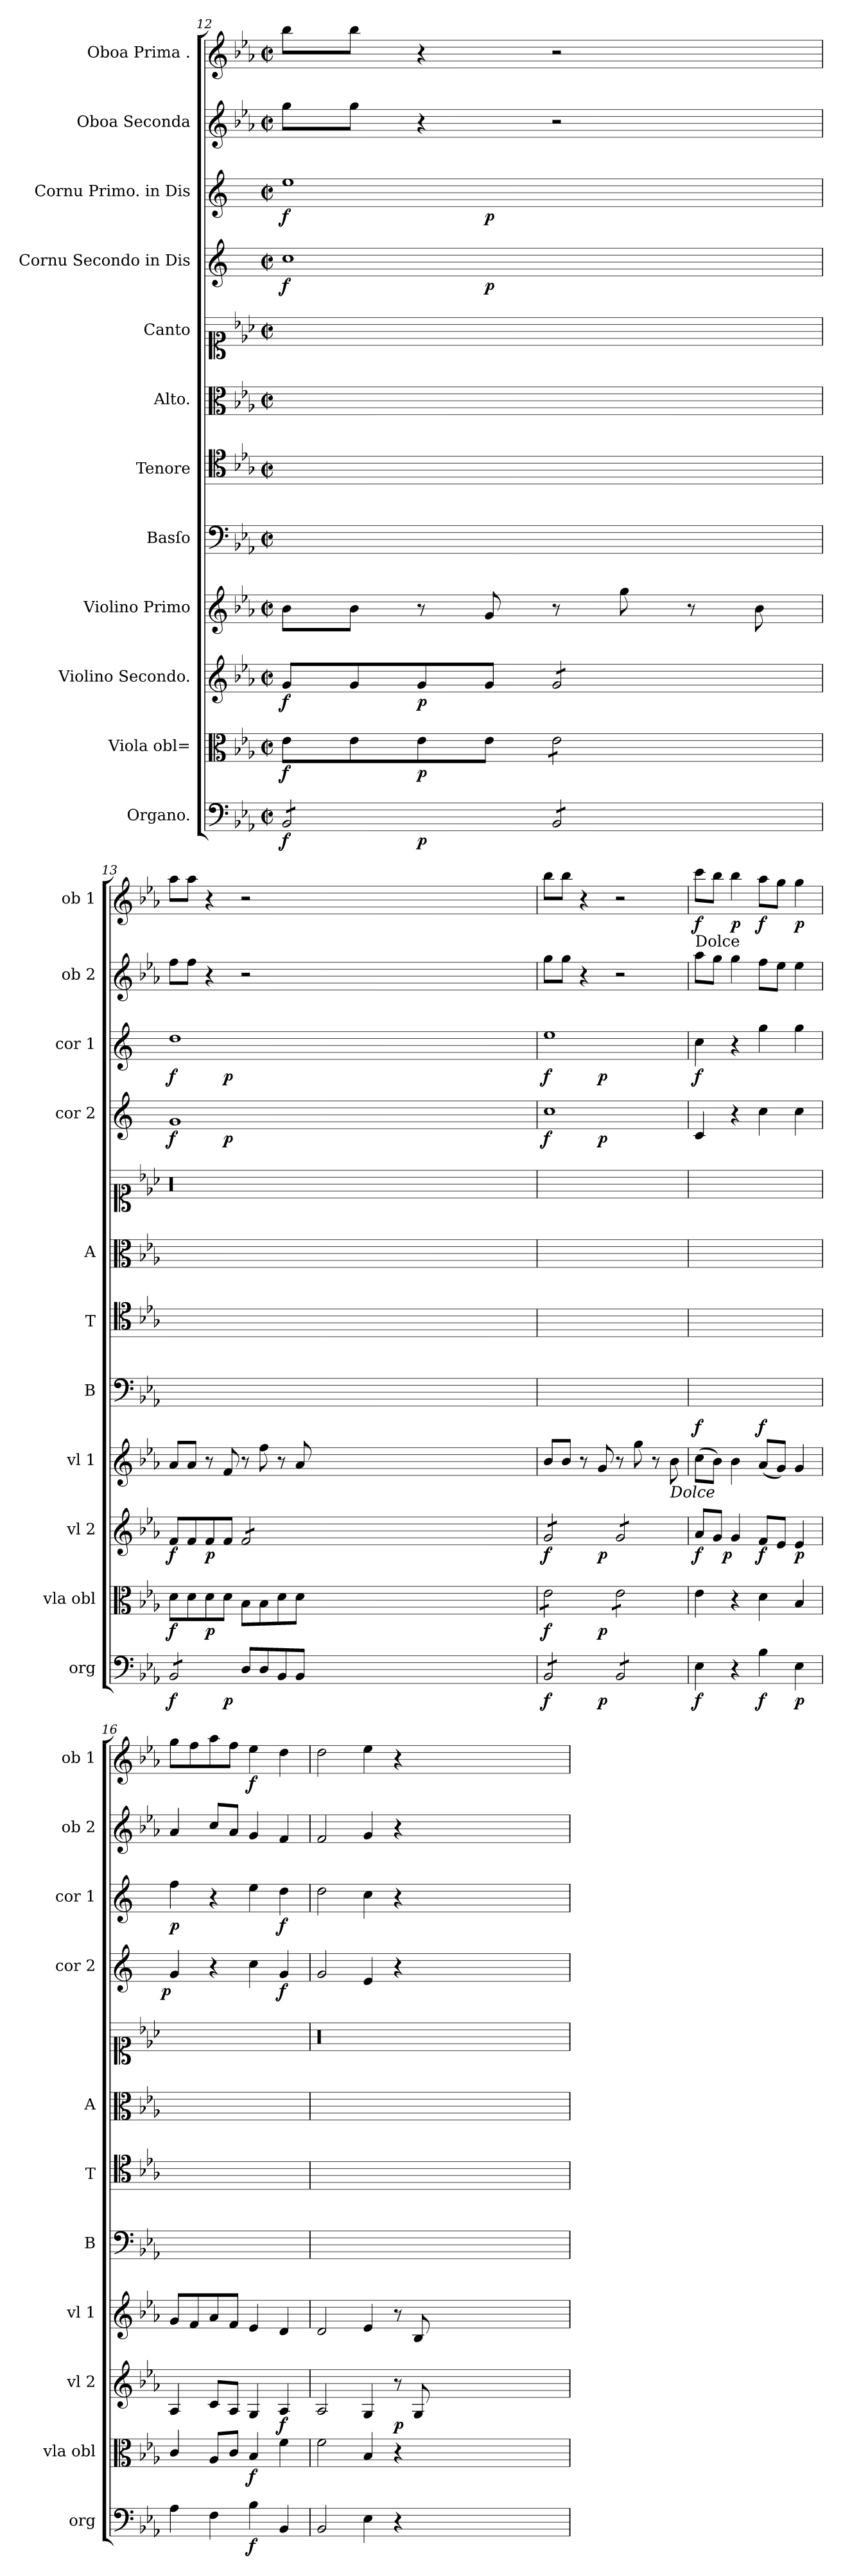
**kern	**dynam	**kern	**dynam	**kern	**dynam	**kern	**dynam	**kern	**kern	**kern	**kern	**kern	**dynam	**kern	**dynam	**kern	**kern	**dynam
*part12	*part12	*part11	*part11	*part10	*part10	*part9	*part9	*part8	*part7	*part6	*part5	*part4	*part4	*part3	*part3	*part2	*part1	*part1
*staff12	*staff12	*staff11	*staff11	*staff10	*staff10	*staff9	*staff9	*staff8	*staff7	*staff6	*staff5	*staff4	*staff4	*staff3	*staff3	*staff2	*staff1	*staff1
*I"Organo.	*	*I"Viola obl=	*	*I"Violino Secondo.	*	*I"Violino Primo	*	*I"Basſo	*I"Tenore	*I"Alto.	*I"Canto	*I"Cornu Secondo in Dis	*	*I"Cornu Primo. in Dis	*	*I"Oboa Seconda	*I"Oboa Prima .	*
*I'org	*	*I'vla obl	*	*I'vl 2	*	*I'vl 1	*	*I'B	*I'T	*I'A	*	*I'cor 2	*	*I'cor 1	*	*I'ob 2	*I'ob 1	*
*clefF4	*	*clefC3	*	*clefG2	*	*clefG2	*	*clefF4	*clefC4	*clefC3	*clefC1	*clefG2	*	*clefG2	*	*clefG2	*clefG2	*
*	*	*	*	*	*	*	*	*	*	*	*	*ITrd5c9	*	*ITrd5c9	*	*	*	*
*k[b-e-a-]	*	*k[b-e-a-]	*	*k[b-e-a-]	*	*k[b-e-a-]	*	*k[b-e-a-]	*k[b-e-a-]	*k[b-e-a-]	*k[b-e-a-]	*k[b-e-a-]	*	*k[b-e-a-]	*	*k[b-e-a-]	*k[b-e-a-]	*
*E-:	*	*E-:	*	*E-:	*	*E-:	*	*E-:	*E-:	*E-:	*E-:	*E-:	*	*E-:	*	*E-:	*E-:	*
*M2/2	*	*M2/2	*	*M2/2	*	*M2/2	*	*M2/2	*M2/2	*M2/2	*M2/2	*M2/2	*	*M2/2	*	*M2/2	*M2/2	*
*met(c|)	*	*met(c|)	*	*met(c|)	*	*met(c|)	*	*met(c|)	*met(c|)	*met(c|)	*met(c|)	*met(c|)	*	*met(c|)	*	*met(c|)	*met(c|)	*
=12	=12	=12	=12	=12	=12	=12	=12	=12	=12	=12	=12	=12	=12	=12	=12	=12	=12	=12
!	!	!	!	!	!	!	!LO:DY:a	!	!	!	!	!	!	!	!	!	!	!
*^	*	*	*	*	*	*	*	*	*	*	*	*^	*	*^	*	*	*	*
*tremolo	*	*	*	*	*	*	*	*	*	*	*	*	*	*	*	*	*	*	*	*	*
8BB-/L	4ryy	f	8e-\L	f	8g/L	f	8b-\L	f&colon;	1ryy	1ryy	1ryy	1ryy	1e-	4.ryy	f	1g	4.ryy	f	8gg\L	8bb-\L	.
8BB-/	.	.	8e-\	.	8g/	.	8b-\J	.	.	.	.	.	.	.	.	.	.	.	8gg\J	8bb-\J	.
8BB-/	2.ryy	p	8e-\	p	8g/	p	8r	.	.	.	.	.	.	.	.	.	.	.	4r	4r	.
!	!	!	!	!	!	!	!	!LO:DY:a	!	!	!	!	!	!	!	!	!	!	!	!	!
8BB-/J	.	.	8e-\J	.	8g/J	.	8g/	p&colon;	.	.	.	.	.	2ryy	p	.	2ryy	p	.	.	.
*	*	*	*tremolo	*	*	*	*	*	*	*	*	*	*	*	*	*	*	*	*	*	*
*	*	*	*	*	*tremolo	*	*	*	*	*	*	*	*	*	*	*	*	*	*	*	*
8BB-/L	.	.	8e-\L	.	8g/L	.	8r	.	.	.	.	.	.	.	.	.	.	.	2r	2r	.
8BB-/	.	.	8e-\	.	8g/	.	8gg\	.	.	.	.	.	.	.	.	.	.	.	.	.	.
8BB-/	.	.	8e-\	.	8g/	.	8r	.	.	.	.	.	.	.	.	.	.	.	.	.	.
!	!	!	!	!	!	!	!	!LO:DY:a	!	!	!	!	!	!	!	!	!	!	!	!	!
8BB-/J	.	.	8e-\J	.	8g/J	.	8b-\	f&colon;	.	.	.	.	.	8ryy	.	.	8ryy	.	.	.	.
*	*	*	*	*	*Xtremolo	*	*	*	*	*	*	*	*	*	*	*	*	*	*	*	*
*	*	*	*Xtremolo	*	*	*	*	*	*	*	*	*	*	*	*	*	*	*	*	*	*
=13	=13	=13	=13	=13	=13	=13	=13	=13	=13	=13	=13	=13	=13	=13	=13	=13	=13	=13	=13	=13	=13
8BB-/L	4.ryy	f	8d\L	f	8f/L	f	8a-/L	.	1ryy	1ryy	1ryy	00r	1B-	4.ryy	f	1f	4.ryy	f	8ff\L	8aa-\L	.
8BB-/	.	.	8d\	.	8f/	.	8a-/J	.	.	.	.	.	.	.	.	.	.	.	8ff\J	8aa-\J	.
8BB-/	.	.	8d\	p	8f/	p	8r	.	.	.	.	.	.	.	.	.	.	.	4r	4r	.
!	!	!	!	!	!	!	!	!LO:DY:a	!	!	!	!	!	!	!	!	!	!	!	!	!
8BB-/J	1ryy	p	8d\J	.	8f/J	.	8f/	p&colon;	.	.	.	.	.	1ryy	p	.	1ryy	p	.	.	.
*Xtremolo	*	*	*	*	*	*	*	*	*	*	*	*	*	*	*	*	*	*	*	*	*
*	*	*	*	*	*tremolo	*	*	*	*	*	*	*	*	*	*	*	*	*	*	*	*
8D/L	.	.	8B-\L	.	8f/L	.	8r	.	.	.	.	.	.	.	.	.	.	.	2r	2r	.
8D/	.	.	8B-\	.	8f/	.	8ff\	.	.	.	.	.	.	.	.	.	.	.	.	.	.
8BB-/	.	.	8d\	.	8f/	.	8r	.	.	.	.	.	.	.	.	.	.	.	.	.	.
!	!	!	!	!	!	!	!	!LO:DY:a	!	!	!	!	!	!	!	!	!	!	!	!	!
8BB-/J	.	.	8d\J	.	8f/J	.	8a-/	f&colon;	.	.	.	.	.	.	.	.	.	.	.	.	.
0.ryy	.	.	0.ryy	.	0.ryy	.	0.ryy	.	0.ryy	0.ryy	0.ryy	.	0.ryy	.	.	0.ryy	.	.	0.ryy	0.ryy	.
.	1ryy	.	.	.	.	.	.	.	.	.	.	.	.	1ryy	.	.	1ryy	.	.	.	.
.	1ryy	.	.	.	.	.	.	.	.	.	.	.	.	1ryy	.	.	1ryy	.	.	.	.
.	2ryy	.	.	.	.	.	.	.	.	.	.	.	.	2ryy	.	.	2ryy	.	.	.	.
.	8ryy	.	.	.	.	.	.	.	.	.	.	.	.	8ryy	.	.	8ryy	.	.	.	.
=14	=14	=14	=14	=14	=14	=14	=14	=14	=14	=14	=14	=14	=14	=14	=14	=14	=14	=14	=14	=14	=14
*	*	*	*^	*	*^	*	*	*	*	*	*	*	*	*	*	*	*	*	*	*	*
*tremolo	*	*	*	*	*	*	*	*	*	*	*	*	*	*	*	*	*	*	*	*	*	*	*
*	*	*	*tremolo	*	*	*	*	*	*	*	*	*	*	*	*	*	*	*	*	*	*	*	*
8BB-/L	4.ryy	f	8e-\L	4.ryy	f	8g/L	4.ryy	f	8b-/L	.	1ryy	1ryy	1ryy	1ryy	1e-	4.ryy	f	1g	4.ryy	f	8gg\L	8bb-\L	.
8BB-/	.	.	8e-\	.	.	8g/	.	.	8b-/J	.	.	.	.	.	.	.	.	.	.	.	8gg\J	8bb-\J	.
8BB-/	.	.	8e-\	.	.	8g/	.	.	8r	.	.	.	.	.	.	.	.	.	.	.	4r	4r	.
!	!	!	!	!	!	!	!	!	!	!LO:DY:a	!	!	!	!	!	!	!	!	!	!	!	!	!
8BB-/J	2ryy	p	8e-\J	2ryy	p	8g/J	2ryy	p	8g/	p&colon;	.	.	.	.	.	2ryy	p	.	2ryy	p	.	.	.
8BB-/L	.	.	8e-\L	.	.	8g/L	.	.	8r	.	.	.	.	.	.	.	.	.	.	.	2r	2r	.
8BB-/	.	.	8e-\	.	.	8g/	.	.	8gg\	.	.	.	.	.	.	.	.	.	.	.	.	.	.
8BB-/	.	.	8e-\	.	.	8g/	.	.	8r	.	.	.	.	.	.	.	.	.	.	.	.	.	.
!	!	!	!	!	!	!	!	!	!LO:TX:b:i:t=Dolce	!	!	!	!	!	!	!	!	!	!	!	!	!	!
8BB-/J	8ryy	.	8e-\J	8ryy	.	8g/J	8ryy	.	8b-\	.	.	.	.	.	.	8ryy	.	.	8ryy	.	.	.	.
*	*	*	*	*	*	*Xtremolo	*	*	*	*	*	*	*	*	*	*	*	*	*	*	*	*	*
*	*	*	*Xtremolo	*	*	*	*	*	*	*	*	*	*	*	*	*	*	*	*	*	*	*	*
*Xtremolo	*	*	*	*	*	*	*	*	*	*	*	*	*	*	*	*	*	*	*	*	*	*	*
=15	=15	=15	=15	=15	=15	=15	=15	=15	=15	=15	=15	=15	=15	=15	=15	=15	=15	=15	=15	=15	=15	=15	=15
!	!	!	!	!	!	!	!	!	!	!	!	!	!	!	!	!	!	!	!	!	!	!LO:TX:b:t=Dolce	!
!	!	!	!LO:TX:a:t=Dolce	!	!	!	!	!	!	!	!	!	!	!	!	!	!	!	!	!	!	!	!
!	!	!	!	!	!	!	!	!	!	!LO:DY:a	!	!	!	!	!	!	!	!	!	!	!	!	!
*v	*v	*	*	*	*	*v	*v	*	*	*	*	*	*	*	*v	*v	*	*v	*v	*	*	*	*
*	*	*v	*v	*	*	*	*	*	*	*	*	*	*	*	*	*	*	*	*
4E-\	f	4e-\	.	8a-/L	f	(8cc\L	f	1ryy	1ryy	1ryy	1ryy	4E-/	.	4e-\	f	8aa-\L	8ccc\L	f
.	.	.	.	8g/J	.	8b-\J)	.	.	.	.	.	.	.	.	.	8gg\J	8bb-\J	.
!	!	!	!	!	!LO:DY:rj	!	!LO:DY:a	!	!	!	!	!	!	!	!	!	!	!
4r	.	4r	.	4g/	p	4b-\	p&colon;	.	.	.	.	4r	.	4r	.	4gg\	4bb-\	p
!	!	!	!	!	!	!	!LO:DY:a	!	!	!	!	!	!	!	!	!	!	!
4B-\	f	4d\	.	8f/L	f	(8a-/L	f	.	.	.	.	4e-\	.	4b-\	.	8ff\L	8aa-\L	f
.	.	.	.	8e-/J	.	8g/J)	.	.	.	.	.	.	.	.	.	8ee-\J	8gg\J	.
!	!	!	!	!	!	!	!LO:DY:a	!	!	!	!	!	!	!	!	!	!	!
4E-\	p	4B-/	.	4e-/	p	4g/	p&colon;	.	.	.	.	4e-\	.	4b-\	.	4ee-\	4gg\	p
=16	=16	=16	=16	=16	=16	=16	=16	=16	=16	=16	=16	=16	=16	=16	=16	=16	=16	=16
!	!	!	!	!	!	!	!	!	!	!	!	!	!LO:DY:rj	!	!	!	!	!
4A-\	.	4c/	.	4A-/	.	8g/L	.	1ryy	1ryy	1ryy	1ryy	4B-/	p	4a-\	p	4a-/	8gg\L	.
.	.	.	.	.	.	8f/	.	.	.	.	.	.	.	.	.	.	8ff\	.
4F\	.	8A-/L	.	8c/L	.	8a-/	.	.	.	.	.	4r	.	4r	.	8cc/L	8aa-\	.
.	.	8c/J	.	8A-/J	.	8f/J	.	.	.	.	.	.	.	.	.	8a-/J	8ff\J	.
!	!	!	!	!	!	!	!LO:DY:a	!	!	!	!	!	!	!	!	!	!	!
4B-\	f	4B-/	f	4G/	.	4e-/	f&colon;	.	.	.	.	4e-\	.	4g\	.	4g/	4ee-\	f
4BB-/	.	4f\	.	4A-/	f	4d/	.	.	.	.	.	4B-/	f	4f\	f	4f/	4dd\	.
=17	=17	=17	=17	=17	=17	=17	=17	=17	=17	=17	=17	=17	=17	=17	=17	=17	=17	=17
2BB-/	.	2f\	.	2A-/	.	2d/	.	1ryy	1ryy	1ryy	00r	2B-/	.	2f\	.	2f/	2dd\	.
4E-\	.	4B-/	.	4G/	.	4e-/	.	.	.	.	.	4G/	.	4e-\	.	4g/	4ee-\	.
4r	.	4r	.	8r	p	8r	.	.	.	.	.	4r	.	4r	.	4r	4r	.
!	!	!	!	!	!	!	!LO:DY:a	!	!	!	!	!	!	!	!	!	!	!
.	.	.	.	8G/	.	8B-/	p&colon;	.	.	.	.	.	.	.	.	.	.	.
0.ryy	.	0.ryy	.	0.ryy	.	0.ryy	.	0.ryy	0.ryy	0.ryy	.	0.ryy	.	0.ryy	.	0.ryy	0.ryy	.
=	=	=	=	=	=	=	=	=	=	=	=	=	=	=	=	=	=	=
*-	*-	*-	*-	*-	*-	*-	*-	*-	*-	*-	*-	*-	*-	*-	*-	*-	*-	*-
